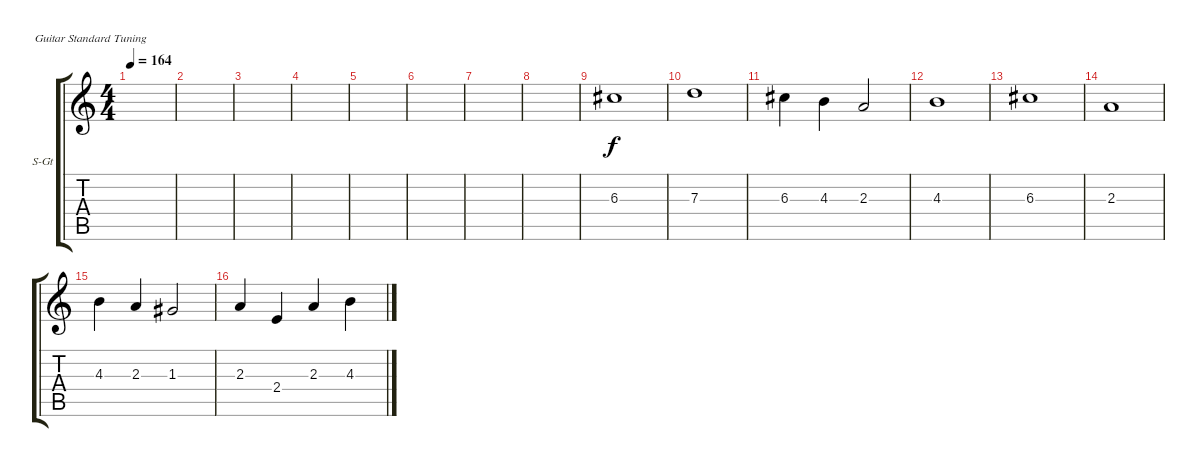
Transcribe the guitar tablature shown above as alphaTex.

\bracketExtendMode groupsimilarinstruments
\firstSystemTrackNameOrientation horizontal
\otherSystemsTrackNameOrientation horizontal
\track ("trumpet" "S-Gt") {instrument tuba}
\staff {score tabs}
\tuning (E4 B3 G3 D3 A2 E2)
\displaytranspose 12
\ts (4 4)
\beaming (8 2 2 2 2)
\tempo 164
\clef g2
\ks c
|
|
|
|
|
|
|
|
6.3.1 |
7.3.1 |
6.3.4 4.3.4 2.3.2 |
4.3.1 |
6.3.1 |
2.3.1 |
4.3.4 2.3.4 1.3.2 |
2.3.4 2.4.4 2.3.4 4.3.4
